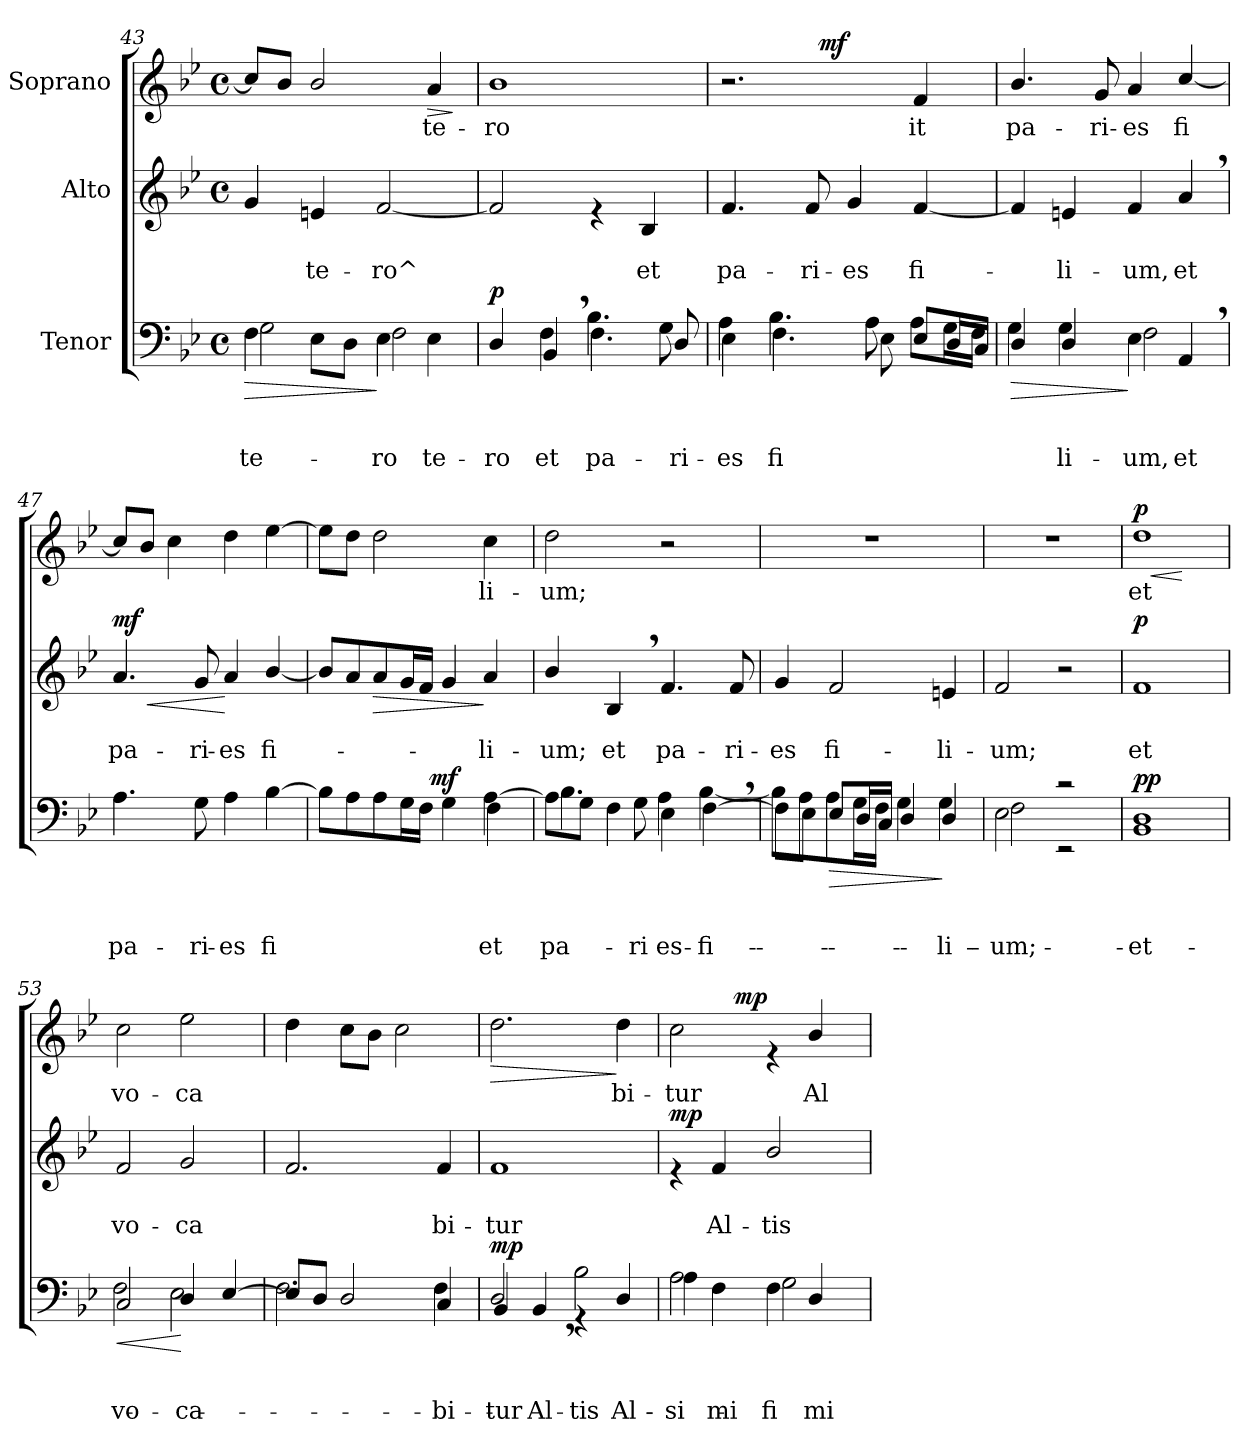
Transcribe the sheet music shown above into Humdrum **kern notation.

**kern	**text	**text	**text	**dynam	**kern	**text	**text	**dynam	**kern	**text	**dynam
*part3	*part3	*part3	*part3	*part3	*part2	*part2	*part2	*part2	*part1	*part1	*part1
*staff3	*staff3	*staff3	*staff3	*staff3	*staff2	*staff2	*staff2	*staff2	*staff1	*staff1	*staff1
*I"Tenor	*	*	*	*	*I"Alto	*	*	*	*I"Soprano	*	*
*clefF4	*	*	*	*	*clefG2	*	*	*	*clefG2	*	*
*k[b-e-]	*	*	*	*	*k[b-e-]	*	*	*	*k[b-e-]	*	*
*B-:	*	*	*	*	*B-:	*	*	*	*B-:	*	*
*M4/4	*	*	*	*	*M4/4	*	*	*	*M4/4	*	*
*met(c)	*	*	*	*	*met(c)	*	*	*	*met(c)	*	*
=43	=43	=43	=43	=43	=43	=43	=43	=43	=43	=43	=43
!	!	!	!LO:LY:b	!LO:HP:b	!	!	!	!	!	!	!
*^	*	*	*	*	*	*	*	*	*	*	*
4F\	2G\	.	.	-te-	>	4g/	.	.	.	8cc/L]	.	.
.	.	.	.	.	.	.	.	.	.	8b-/J	.	.
!	!	!	!	!	!	!	!	!LO:LY:b	!	!	!	!
8E-\L	.	.	.	.	.	4en/	.	te-	.	2b-/	.	.
8D\J	.	.	.	.	.	.	.	.	.	.	.	.
!	!	!	!	!LO:LY:b	!	!	!	!LO:LY:b	!	!	!	!
4E-\	2F\	.	.	-ro	]	[<2f/	.	-ro^	.	.	.	.
!	!	!	!	!LO:LY:b	!	!	!	!	!	!	!LO:LY:b	!LO:HP:b
4E-\	.	.	.	te-	.	.	.	.	.	4a/	te-	>
*v	*v	*	*	*	*	*	*	*	*	*	*	*
.	.	.	.	.	.	.	.	.	.	.	]
=44	=44	=44	=44	=44	=44	=44	=44	=44	=44	=44	=44
!	!	!	!LO:LY:b	!LO:DY:a	!	!	!	!	!	!LO:LY:b	!
*^	*	*	*	*	*	*	*	*	*	*	*
4D/	4ryy	.	.	ro	p	2f/]	.	.	.	1b-	-ro	.
!	!	!	!	!LO:LY:b	!	!	!	!	!	!	!	!
!	!	!	!	!LO:LY:b	!	!	!	!	!	!	!	!
4F,<\	4BB-/	.	.	-et	.	.	.	.	.	.	.	.
!	!	!	!	!LO:LY:b	!	!	!	!	!	!	!	!
!	!	!	!	!LO:LY:b	!	!	!	!	!	!	!	!
4.F\	4.B-\	.	.	pa-	.	4re	.	.	.	.	.	.
!	!	!	!	!	!	!	!	!LO:LY:b	!	!	!	!
.	.	.	.	.	.	4B-/	.	et	.	.	.	.
!	!	!	!	!LO:LY:b	!	!	!	!	!	!	!	!
!	!	!	!	!LO:LY:b	!	!	!	!	!	!	!	!
8D/	8G\	.	.	-ri-	.	.	.	.	.	.	.	.
!!LO:LB:g=z
=45	=45	=45	=45	=45	=45	=45	=45	=45	=45	=45	=45	=45
!	!	!	!	!LO:LY:b	!	!	!	!	!	!	!	!
!	!	!	!	!LO:LY:b	!	!	!	!LO:LY:b	!	!	!	!
*	*	*	*	*	*	*	*	*	*	*^	*	*
4E-\	4A\	.	.	es	.	4.f/	.	pa-	.	2.r	4ryy	.	.
!	!	!	!	!LO:LY:b	!	!	!	!	!	!	!	!	!
!	!	!	!	!LO:LY:b	!	!	!	!	!	!	!	!	!
4.F\	4.B-\	.	.	fi	.	.	.	.	.	.	8ryy	.	.
!	!	!	!	!	!	!	!	!LO:LY:b	!	!	!	!	!
.	.	.	.	.	.	8f/	.	-ri-	.	.	32ryy	.	.
!	!	!	!	!	!	!	!	!	!	!	!	!	!LO:DY:a
.	.	.	.	.	.	.	.	.	.	.	2ryy	.	mf
!	!	!	!	!	!	!	!	!LO:LY:b	!	!	!	!	!
.	.	.	.	.	.	4g/	.	-es	.	.	.	.	.
8E-\	8A\	.	.	.	.	.	.	.	.	.	.	.	.
!	!	!	!	!	!	!	!	!LO:LY:b	!	!	!	!LO:LY:b	!
8E-/L	8A\L	.	.	.	.	[<4f/	.	fi-	.	4f/	.	it	.
16D/L	16G\L	.	.	.	.	.	.	.	.	.	.	.	.
.	.	.	.	.	.	.	.	.	.	.	16.ryy	.	.
16C/JJ	16F\JJ	.	.	.	.	.	.	.	.	.	.	.	.
=46	=46	=46	=46	=46	=46	=46	=46	=46	=46	=46	=46	=46	=46
!	!	!	!	!	!LO:HP:b	!	!	!	!	!	!	!LO:LY:b	!
*	*	*	*	*	*	*	*	*	*	*v	*v	*	*
4D/	4G\	.	.	.	>	4f/]	.	.	.	4.b-/	pa-	.
!	!	!	!	!LO:LY:b	!	!	!	!	!	!	!	!
!	!	!	!	!LO:LY:b	!	!	!	!LO:LY:b	!	!	!	!
4D/	4G\	.	.	li-	.	4en/	.	-li-	.	.	.	.
!	!	!	!	!	!	!	!	!	!	!	!LO:LY:b	!
.	.	.	.	.	.	.	.	.	.	8g/	-ri-	.
!	!	!	!	!LO:LY:b	!	!	!	!	!	!	!	!
!	!	!	!	!LO:LY:b	!	!	!	!LO:LY:b	!	!	!LO:LY:b	!
4E-\	2F\	.	.	-um,	]	4f/	.	-um,	.	4a/	-es	.
!	!	!	!	!LO:LY:b	!	!	!	!LO:LY:b	!	!	!LO:LY:b	!
4AA,</	.	.	.	et	.	4a,</	.	et	.	[<4cc/	fi	.
*v	*v	*	*	*	*	*	*	*	*	*	*	*
=47	=47	=47	=47	=47	=47	=47	=47	=47	=47	=47	=47
!	!	!	!LO:LY:b	!	!	!	!LO:LY:b	!LO:HP:b	!	!	!
!	!	!	!	!	!	!	!	!LO:DY:n=1:a	!	!	!
4.A\	.	.	pa-	.	4.a/	.	pa-	< mf	8cc/L]	.	.
.	.	.	.	.	.	.	.	.	8b-/J	.	.
.	.	.	.	.	.	.	.	.	4cc\	.	.
!	!	!	!LO:LY:b	!	!	!	!LO:LY:b	!	!	!	!
8G\	.	.	-ri-	.	8g/	.	-ri-	.	.	.	.
!	!	!	!LO:LY:b	!	!	!	!LO:LY:b	!	!	!	!
4A\	.	.	-es	.	4a/	.	-es	[	4dd\	.	.
!	!	!	!LO:LY:b	!	!	!	!LO:LY:b	!	!	!	!
[>4B-\	.	.	fi	.	[<4b-/	.	fi-	.	[>4ee-\	.	.
=48	=48	=48	=48	=48	=48	=48	=48	=48	=48	=48	=48
*^	*	*	*	*	*	*	*	*	*	*	*
*	*^	*	*	*	*	*	*	*	*	*	*	*
8B-\L]	2.ryy	4...ryy	.	.	.	.	8b-/L]	.	.	.	8ee-\L]	.	.
8A\	.	.	.	.	.	.	8a/	.	.	.	8dd\J	.	.
!	!	!	!	!	!	!	!	!	!	!LO:HP:b	!	!	!
8A\	.	.	.	.	.	.	8a/	.	.	>	2dd\	.	.
16G\L	.	.	.	.	.	.	16g/L	.	.	.	.	.	.
16F\JJ	.	.	.	.	.	.	16f/JJ	.	.	.	.	.	.
!	!	!	!	!	!	!LO:DY:a	!	!	!	!	!	!	!
.	.	2ryy	.	.	.	mf	.	.	.	.	.	.	.
4G\	.	.	.	.	.	.	4g/	.	.	.	.	.	.
!	!	!	!	!	!LO:LY:b	!	!	!	!	!	!	!	!
!	!	!	!	!	!LO:LY:b	!	!	!	!LO:LY:b	!	!	!LO:LY:b	!
[>4A\	4F\	.	.	.	-et	.	4a/	.	-li-	]	4cc\	li-	.
.	.	32ryy	.	.	.	.	.	.	.	.	.	.	.
!!LO:LB:g=z
=49	=49	=49	=49	=49	=49	=49	=49	=49	=49	=49	=49	=49	=49
!	!	!	!	!	!LO:LY:b	!	!	!	!LO:LY:b	!	!	!LO:LY:b	!
*	*v	*v	*	*	*	*	*	*	*	*	*	*	*
8A\L]	4.B-\	.	.	-pa-	.	4b-/	.	-um;	.	2dd\	-um;	.
8G\J	.	.	.	.	.	.	.	.	.	.	.	.
!	!	!	!	!	!	!	!	!LO:LY:b	!	!	!	!
4F\	.	.	.	.	.	4B-,</	.	et	.	.	.	.
!	!	!	!	!LO:LY:b	!	!	!	!	!	!	!	!
.	8G\	.	.	-ri-	.	.	.	.	.	.	.	.
!	!	!	!	!LO:LY:b	!	!	!	!	!	!	!	!
!	!	!	!	!LO:LY:b	!	!	!	!LO:LY:b	!	!	!	!
4E-\	4A\	.	.	-es	.	4.f/	.	pa-	.	2r	.	.
!	!	!	!	!LO:LY:b	!	!	!	!	!	!	!	!
!	!	!	!	!LO:LY:b	!	!	!	!	!	!	!	!
[>4F,<\	[>4B-\	.	.	fi-	.	.	.	.	.	.	.	.
!	!	!	!	!	!	!	!	!LO:LY:b	!	!	!	!
.	.	.	.	.	.	8f/	.	-ri-	.	.	.	.
=50	=50	=50	=50	=50	=50	=50	=50	=50	=50	=50	=50	=50
!	!	!	!	!	!	!	!	!LO:LY:b	!	!	!	!
8F\L]	8B-\L]	.	.	.	.	4g/	.	-es	.	1r	.	.
8E-\J	8A\	.	.	.	.	.	.	.	.	.	.	.
!	!	!	!	!	!LO:HP:b	!	!	!LO:LY:b	!	!	!	!
8E-/L	8A\	.	.	.	>	2f/	.	fi-	.	.	.	.
16D/L	16G\L	.	.	.	.	.	.	.	.	.	.	.
16C/JJ	16F\JJ	.	.	.	.	.	.	.	.	.	.	.
4D/	4G\	.	.	.	.	.	.	.	.	.	.	.
!	!	!	!	!LO:LY:b	!	!	!	!	!	!	!	!
!	!	!	!	!LO:LY:b	!	!	!	!LO:LY:b	!	!	!	!
4D/	4G\	.	.	-li-	]	4en/	.	-li-	.	.	.	.
=51	=51	=51	=51	=51	=51	=51	=51	=51	=51	=51	=51	=51
!	!	!	!	!LO:LY:b	!	!	!	!	!	!	!	!
!	!	!	!	!LO:LY:b	!	!	!	!LO:LY:b	!	!	!	!
2E-\	2F\	.	.	um;	.	2f/	.	-um;	.	1r	.	.
2rc	2rEE	.	.	.	.	2r	.	.	.	.	.	.
=52	=52	=52	=52	=52	=52	=52	=52	=52	=52	=52	=52	=52
!	!	!	!	!LO:LY:b	!	!	!	!	!	!	!	!
!	!	!	!	!LO:LY:b	!LO:DY:a	!	!	!LO:LY:b	!	!	!LO:LY:b	!LO:HP:b
!	!	!	!	!	!LO:DY:n=1:a	!	!	!	!LO:DY:a	!	!	!LO:DY:n=1:a
1D	1BB-	.	.	et	p p	1f	.	et	p	1dd	et	< p
*v	*v	*	*	*	*	*	*	*	*	*	*	*
.	.	.	.	.	.	.	.	.	.	.	[
=53	=53	=53	=53	=53	=53	=53	=53	=53	=53	=53	=53
!	!	!	!LO:LY:b	!LO:HP:b	!	!	!	!	!	!	!
*^	*	*	*	*	*	*	*	*	*	*	*
!	!	!	!	!LO:LY:b	!	!	!	!LO:LY:b	!	!	!LO:LY:b	!
2C/	2F\	.	.	vo-	<	2f/	.	vo-	.	2cc\	vo-	.
!	!	!	!	!LO:LY:b	!	!	!	!	!	!	!	!
!	!	!	!	!LO:LY:b	!	!	!	!LO:LY:b	!	!	!LO:LY:b	!
4D/	2E-\	.	.	-ca-	[	2g/	.	-ca	.	2ee-\	-ca	.
[<4E-/	.	.	.	.	.	.	.	.	.	.	.	.
!!LO:PB:g=z
=54	=54	=54	=54	=54	=54	=54	=54	=54	=54	=54	=54	=54
8E-/L]	2.F\	.	.	.	.	2.f/	.	.	.	4dd\	.	.
8D/J	.	.	.	.	.	.	.	.	.	.	.	.
2D/	.	.	.	.	.	.	.	.	.	8cc\L	.	.
.	.	.	.	.	.	.	.	.	.	8b-\J	.	.
.	.	.	.	.	.	.	.	.	.	2cc\	.	.
!	!	!	!	!LO:LY:b	!	!	!	!	!	!	!	!
!	!	!	!	!LO:LY:b	!	!	!	!LO:LY:b	!	!	!	!
4C/	4F\	.	.	-bi-	.	4f/	.	bi-	.	.	.	.
=55	=55	=55	=55	=55	=55	=55	=55	=55	=55	=55	=55	=55
!	!	!	!	!LO:LY:b	!	!	!	!	!	!	!	!
!	!	!	!	!LO:LY:b	!LO:DY:a	!	!	!LO:LY:b	!	!	!	!LO:HP:b
2D/	4BB-/	.	.	-tur	mp	1f	.	-tur	.	2.dd\	.	>
!	!	!	!	!LO:LY:b	!	!	!	!	!	!	!	!
.	4BB-,</	.	.	Al-	.	.	.	.	.	.	.	.
!	!	!	!	!LO:LY:b	!	!	!	!	!	!	!	!
4rGG	2B-\	.	.	-tis-	.	.	.	.	.	.	.	.
!	!	!	!	!LO:LY:b	!	!	!	!	!	!	!LO:LY:b	!
4D/	.	.	.	Al-	.	.	.	.	.	4dd\	bi-	]
=56	=56	=56	=56	=56	=56	=56	=56	=56	=56	=56	=56	=56
!	!	!	!	!LO:LY:b	!	!	!	!	!	!	!	!
!	!	!	!	!LO:LY:b	!	!	!	!	!LO:DY:a	!	!LO:LY:b	!
*	*	*	*	*	*	*	*	*	*	*^	*	*
2A\	4A\	.	.	si-	.	4re	.	.	mp	2cc\	4ryy	-tur	.
!	!	!	!	!LO:LY:b	!	!	!	!LO:LY:b	!	!	!	!	!
.	4F\	.	.	-mi	.	4f/	.	Al-	.	.	16.ryy	.	.
!	!	!	!	!	!	!	!	!	!	!	!	!	!LO:DY:a
.	.	.	.	.	.	.	.	.	.	.	2ryy	.	mp
!	!	!	!	!LO:LY:b	!	!	!	!	!	!	!	!	!
!	!	!	!	!LO:LY:b	!	!	!	!LO:LY:b	!	!	!	!	!
4F\	2G\	.	.	fi	.	2b-/	.	-tis	.	4re	.	.	.
!	!	!	!	!LO:LY:b	!	!	!	!	!	!	!	!LO:LY:b	!
4D/	.	.	.	-mi	.	.	.	.	.	4b-/	.	Al-	.
.	.	.	.	.	.	.	.	.	.	.	8ryy	.	.
.	.	.	.	.	.	.	.	.	.	.	32ryy	.	.
*v	*v	*	*	*	*	*	*	*	*	*v	*v	*	*
=	=	=	=	=	=	=	=	=	=	=	=
*-	*-	*-	*-	*-	*-	*-	*-	*-	*-	*-	*-
